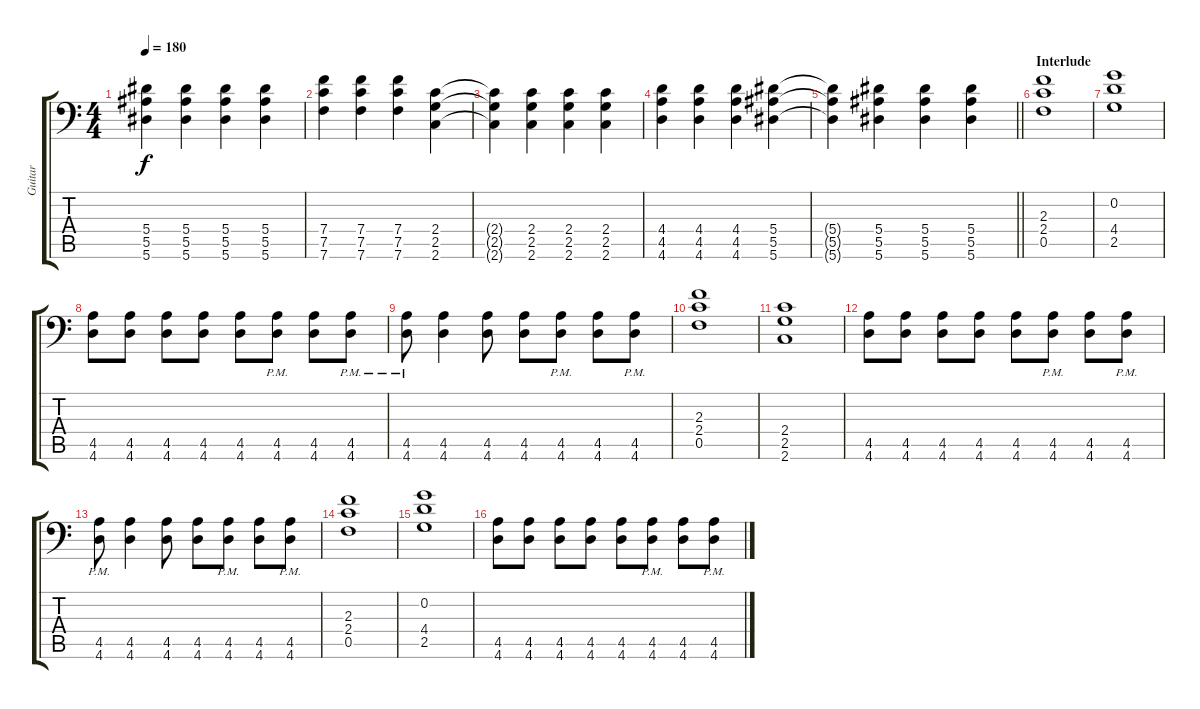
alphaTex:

\track ("Guitar" "Guitar") {instrument distortionguitar}
\staff {score tabs}
\tuning (C4 G3 Eb3 Bb2 F2 Bb1) {hide}
\ts (4 4)
\tempo 180
\clef f4
\ks c
(5.4{t} 5.5{t} 5.6{t}).4{dy f} (5.4 5.5 5.6).4 (5.4 5.5 5.6).4 (5.4 5.5 5.6).4 |
(7.4 7.5 7.6).4 (7.4 7.5 7.6).4 (7.4 7.5 7.6).4 (2.4 2.5 2.6).4 |
(2.4{t} 2.5{t} 2.6{t}).4 (2.4 2.5 2.6).4 (2.4 2.5 2.6).4 (2.4 2.5 2.6).4 |
(4.4 4.5 4.6).4 (4.4 4.5 4.6).4 (4.4 4.5 4.6).4 (5.4 5.5 5.6).4 |
\barLineRight lightlight
(5.4{t} 5.5{t} 5.6{t}).4 (5.4 5.5 5.6).4 (5.4 5.5 5.6).4 (5.4 5.5 5.6).4 |
\section ("" "Interlude")
(2.3 2.4 0.5).1 |
(0.2 4.4 2.5).1 |
(4.5 4.6).8 (4.5 4.6).8 (4.5 4.6).8 (4.5 4.6).8 (4.5 4.6).8 (4.5{pm} 4.6{pm}).8 (4.5 4.6).8 (4.5{pm} 4.6{pm}).8 |
(4.5{pm} 4.6{pm}).8 (4.5 4.6).4 (4.5 4.6).8 (4.5 4.6).8 (4.5{pm} 4.6{pm}).8 (4.5 4.6).8 (4.5{pm} 4.6{pm}).8 |
(2.3 2.4 0.5).1 |
(2.4 2.5 2.6).1 |
(4.5 4.6).8 (4.5 4.6).8 (4.5 4.6).8 (4.5 4.6).8 (4.5 4.6).8 (4.5{pm} 4.6{pm}).8 (4.5 4.6).8 (4.5{pm} 4.6{pm}).8 |
(4.5{pm} 4.6{pm}).8 (4.5 4.6).4 (4.5 4.6).8 (4.5 4.6).8 (4.5{pm} 4.6{pm}).8 (4.5 4.6).8 (4.5{pm} 4.6{pm}).8 |
(2.3 2.4 0.5).1 |
(0.2 4.4 2.5).1 |
(4.5 4.6).8 (4.5 4.6).8 (4.5 4.6).8 (4.5 4.6).8 (4.5 4.6).8 (4.5{pm} 4.6{pm}).8 (4.5 4.6).8 (4.5{pm} 4.6{pm}).8
